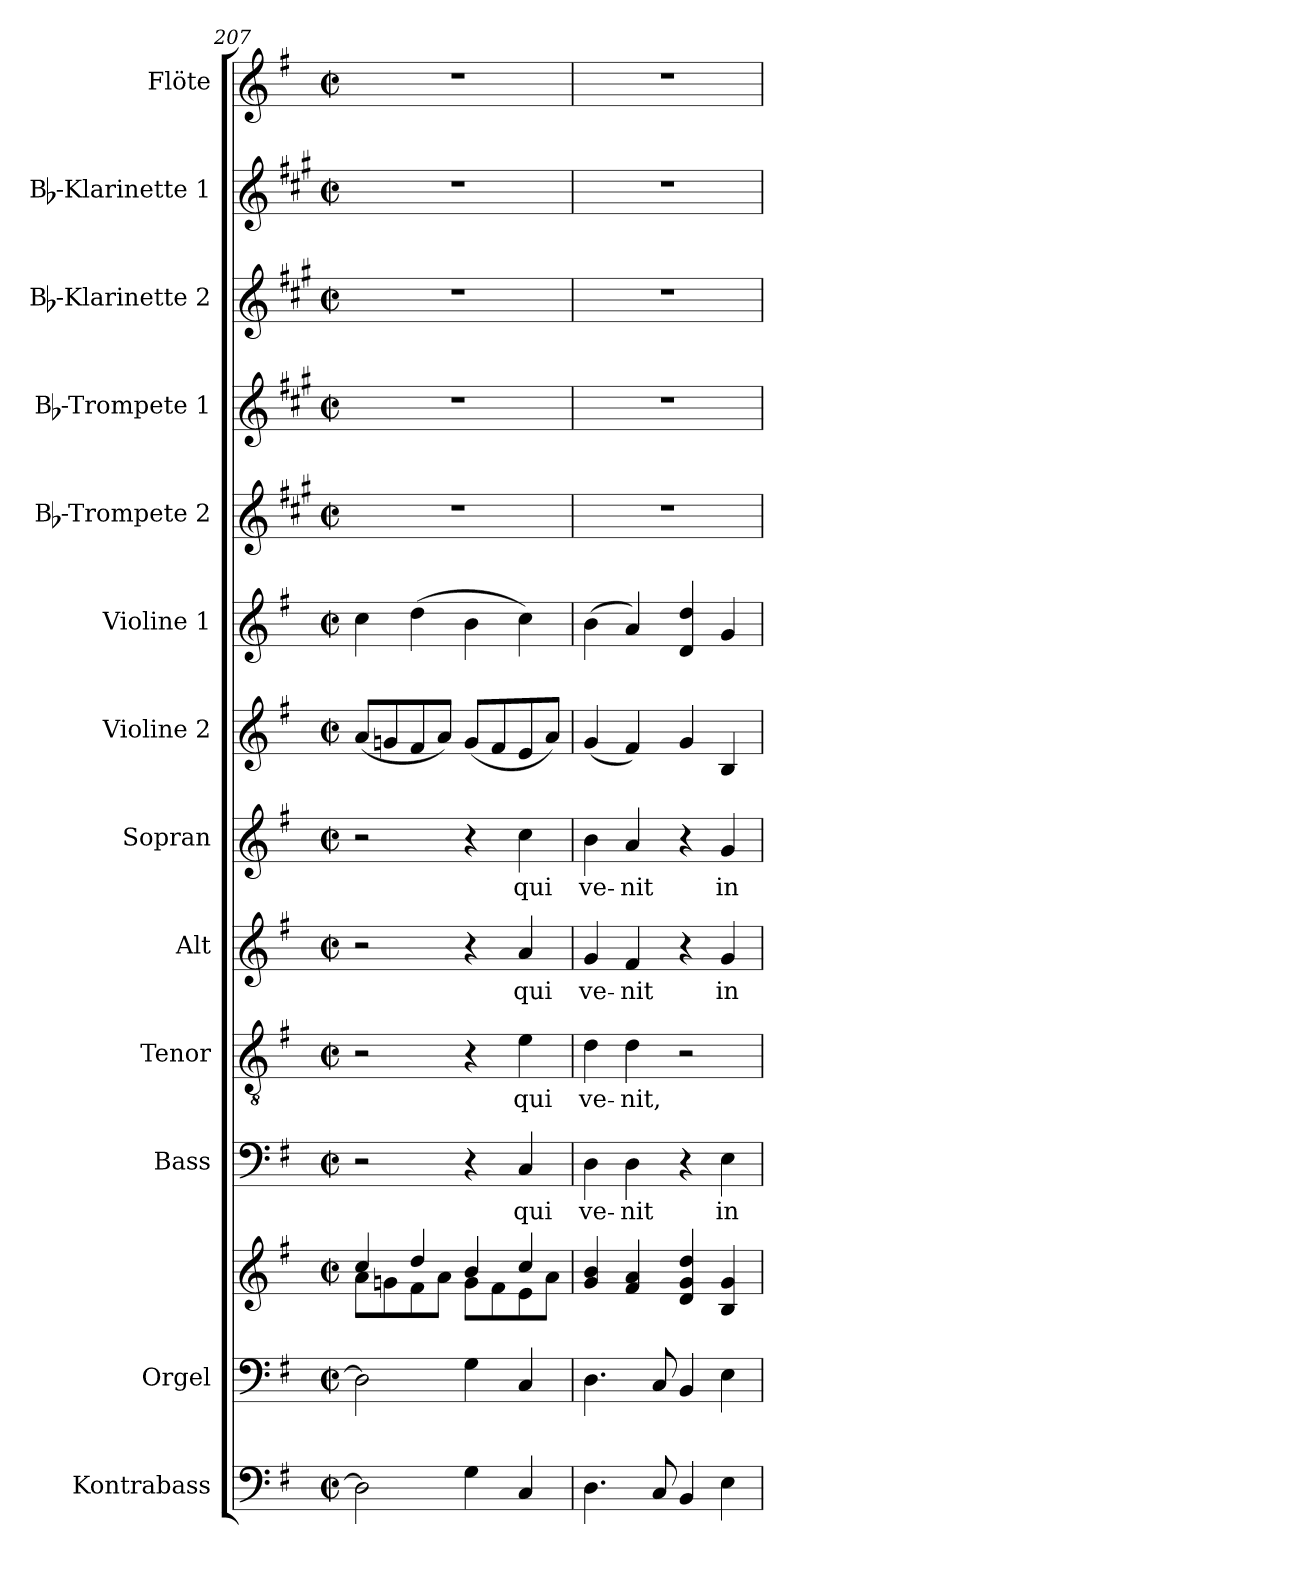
**kern	**kern	**kern	**kern	**text	**kern	**text	**kern	**text	**kern	**text	**kern	**kern	**kern	**kern	**kern	**kern	**kern
*part13	*part12	*part12	*part11	*part11	*part10	*part10	*part9	*part9	*part8	*part8	*part7	*part6	*part5	*part4	*part3	*part2	*part1
*staff14	*staff13	*staff12	*staff11	*staff11	*staff10	*staff10	*staff9	*staff9	*staff8	*staff8	*staff7	*staff6	*staff5	*staff4	*staff3	*staff2	*staff1
*I"Kontrabass	*I"Orgel	*	*I"Bass	*	*I"Tenor	*	*I"Alt	*	*I"Sopran	*	*I"Violine 2	*I"Violine 1	*I"Bb-Trompete 2	*I"Bb-Trompete 1	*I"Bb-Klarinette 2	*I"Bb-Klarinette 1	*I"Flöte
*I'Kb.	*I'Org.	*	*I'B.	*	*I'T.	*	*I'A.	*	*I'S.	*	*I'Vl. 2	*I'Vl. 1	*I'Bb Trp. 2	*I'Bb Trp. 1	*I'Bb Kl. 2	*I'Bb Kl. 1	*I'Fl.
!!LO:PB:g=z
*clefF4	*clefF4	*clefG2	*clefF4	*	*clefGv2	*	*clefG2	*	*clefG2	*	*clefG2	*clefG2	*clefG2	*clefG2	*clefG2	*clefG2	*clefG2
*ITrd7c12	*	*	*	*	*	*	*	*	*	*	*	*	*ITrd1c2	*ITrd1c2	*ITrd1c2	*ITrd1c2	*
*k[f#]	*k[f#]	*k[f#]	*k[f#]	*	*k[f#]	*	*k[f#]	*	*k[f#]	*	*k[f#]	*k[f#]	*k[f#]	*k[f#]	*k[f#]	*k[f#]	*k[f#]
*G:	*G:	*G:	*G:	*	*G:	*	*G:	*	*G:	*	*G:	*G:	*G:	*G:	*G:	*G:	*G:
*M2/2	*M2/2	*M2/2	*M2/2	*	*M2/2	*	*M2/2	*	*M2/2	*	*M2/2	*M2/2	*M2/2	*M2/2	*M2/2	*M2/2	*M2/2
*met(c|)	*met(c|)	*met(c|)	*met(c|)	*	*met(c|)	*	*met(c|)	*	*met(c|)	*	*met(c|)	*met(c|)	*met(c|)	*met(c|)	*met(c|)	*met(c|)	*met(c|)
=207	=207	=207	=207	=207	=207	=207	=207	=207	=207	=207	=207	=207	=207	=207	=207	=207	=207
*	*	*^	*	*	*	*	*	*	*	*	*	*	*	*	*	*	*
2DD\]	2D\]	4cc/	8a\L	2r	.	2r	.	2r	.	2r	.	(<8a/L	4cc\	1r	1r	1r	1r	1r
.	.	.	8gn\	.	.	.	.	.	.	.	.	8gn/	.	.	.	.	.	.
.	.	4dd/	8f#\	.	.	.	.	.	.	.	.	8f#/	(>4dd\	.	.	.	.	.
.	.	.	8a\J	.	.	.	.	.	.	.	.	8a/J)	.	.	.	.	.	.
4GG\	4G\	4b/	8g\L	4r	.	4r	.	4r	.	4r	.	(<8g/L	4b\	.	.	.	.	.
.	.	.	8f#\	.	.	.	.	.	.	.	.	8f#/	.	.	.	.	.	.
!	!	!	!	!	!LO:LY:b	!	!LO:LY:b	!	!LO:LY:b	!	!LO:LY:b	!	!	!	!	!	!	!
4CC/	4C/	4cc/	8e\	4C/	qui	4e\	qui	4a/	qui	4cc\	qui	8e/	4cc\)	.	.	.	.	.
.	.	.	8a\J	.	.	.	.	.	.	.	.	8a/J)	.	.	.	.	.	.
=208	=208	=208	=208	=208	=208	=208	=208	=208	=208	=208	=208	=208	=208	=208	=208	=208	=208	=208
!	!	!	!	!	!LO:LY:b	!	!LO:LY:b	!	!LO:LY:b	!	!LO:LY:b	!	!	!	!	!	!	!
*	*	*v	*v	*	*	*	*	*	*	*	*	*	*	*	*	*	*	*
4.DD\	4.D\	4g/ 4b/	4D\	ve-	4d\	ve-	4g/	ve-	4b\	ve-	(<4g/	(>4b\	1r	1r	1r	1r	1r
!	!	!	!	!LO:LY:b	!	!LO:LY:b	!	!LO:LY:b	!	!LO:LY:b	!	!	!	!	!	!	!
.	.	4f#/ 4a/	4D\	-nit	4d\	-nit,	4f#/	-nit	4a/	-nit	4f#/)	4a/)	.	.	.	.	.
8CC/	8C/	.	.	.	.	.	.	.	.	.	.	.	.	.	.	.	.
4BBB/	4BB/	4d/ 4g/ 4dd/	4r	.	2r	.	4r	.	4r	.	4g/	4d/ 4dd/	.	.	.	.	.
!	!	!	!	!LO:LY:b	!	!	!	!LO:LY:b	!	!LO:LY:b	!	!	!	!	!	!	!
4EE\	4E\	4B/ 4g/	4E\	in	.	.	4g/	in	4g/	in	4B/	4g/	.	.	.	.	.
=	=	=	=	=	=	=	=	=	=	=	=	=	=	=	=	=	=
*-	*-	*-	*-	*-	*-	*-	*-	*-	*-	*-	*-	*-	*-	*-	*-	*-	*-
